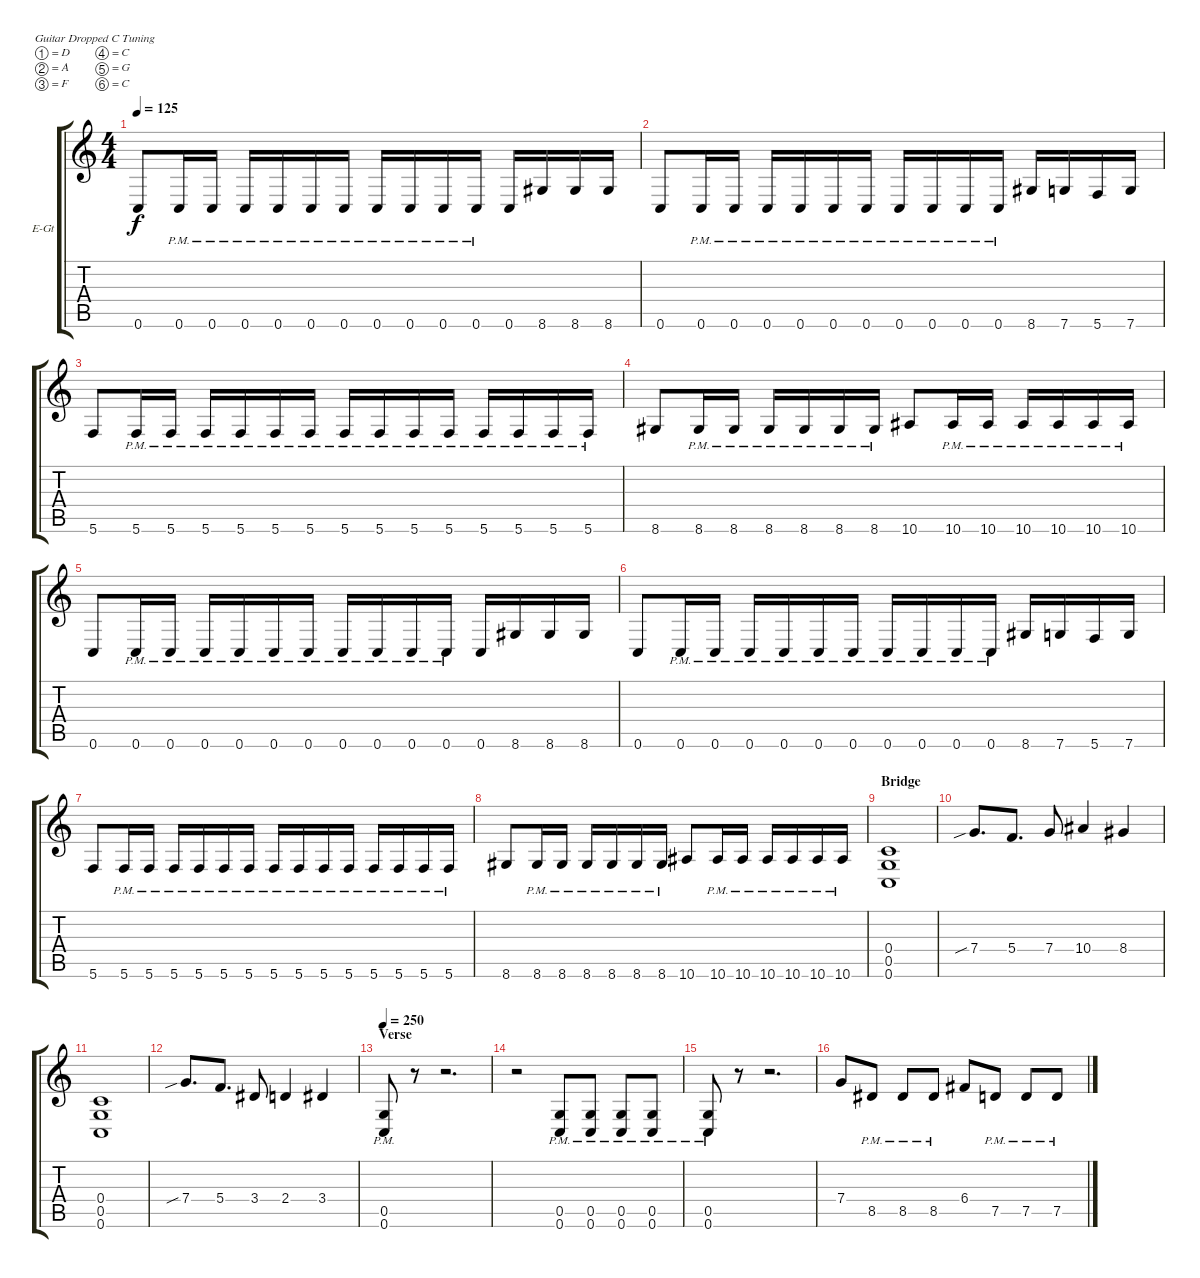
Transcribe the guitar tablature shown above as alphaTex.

\defaultSystemsLayout 4
\bracketExtendMode groupsimilarinstruments
\firstSystemTrackNameOrientation horizontal
\otherSystemsTrackNameOrientation horizontal
\track ("Guitar 2" "E-Gt") {instrument distortionguitar}
\staff {score tabs}
\tuning (D4 A3 F3 C3 G2 C2)
\ts (4 4)
\tempo 125
\clef g2
\ks c
0.6.8{dy f} 0.6{pm}.16 0.6{pm}.16 0.6{pm}.16 0.6{pm}.16 0.6{pm}.16 0.6{pm}.16 0.6{pm}.16 0.6{pm}.16 0.6{pm}.16 0.6{pm}.16 0.6.16 8.6.16 8.6.16 8.6.16 |
0.6.8 0.6{pm}.16 0.6{pm}.16 0.6{pm}.16 0.6{pm}.16 0.6{pm}.16 0.6{pm}.16 0.6{pm}.16 0.6{pm}.16 0.6{pm}.16 0.6{pm}.16 8.6.16 7.6.16 5.6.16 7.6.16 |
5.6.8 5.6{pm}.16 5.6{pm}.16 5.6{pm}.16 5.6{pm}.16 5.6{pm}.16 5.6{pm}.16 5.6{pm}.16 5.6{pm}.16 5.6{pm}.16 5.6{pm}.16 5.6{pm}.16 5.6{pm}.16 5.6{pm}.16 5.6{pm}.16 |
\scale
0.477367 8.6.8 8.6{pm}.16 8.6{pm}.16 8.6{pm}.16 8.6{pm}.16 8.6{pm}.16 8.6{pm}.16 10.6.8 10.6{pm}.16 10.6{pm}.16 10.6{pm}.16 10.6{pm}.16 10.6{pm}.16 10.6{pm}.16 |
\scale
0.522828 0.6.8 0.6{pm}.16 0.6{pm}.16 0.6{pm}.16 0.6{pm}.16 0.6{pm}.16 0.6{pm}.16 0.6{pm}.16 0.6{pm}.16 0.6{pm}.16 0.6{pm}.16 0.6.16 8.6.16 8.6.16 8.6.16 |
\scale
0.504638 0.6.8 0.6{pm}.16 0.6{pm}.16 0.6{pm}.16 0.6{pm}.16 0.6{pm}.16 0.6{pm}.16 0.6{pm}.16 0.6{pm}.16 0.6{pm}.16 0.6{pm}.16 8.6.16 7.6.16 5.6.16 7.6.16 |
\scale
0.494392 5.6.8 5.6{pm}.16 5.6{pm}.16 5.6{pm}.16 5.6{pm}.16 5.6{pm}.16 5.6{pm}.16 5.6{pm}.16 5.6{pm}.16 5.6{pm}.16 5.6{pm}.16 5.6{pm}.16 5.6{pm}.16 5.6{pm}.16 5.6{pm}.16 |
8.6.8 8.6{pm}.16 8.6{pm}.16 8.6{pm}.16 8.6{pm}.16 8.6{pm}.16 8.6{pm}.16 10.6.8 10.6{pm}.16 10.6{pm}.16 10.6{pm}.16 10.6{pm}.16 10.6{pm}.16 10.6{pm}.16 |
\section ("" "Bridge")
(0.6 0.5 0.4).1 |
7.4{sib}.8{d} 5.4.8{d} 7.4.8 10.4.4 8.4.4 |
(0.6 0.5 0.4).1 |
7.4{sib}.8{d} 5.4.8{d} 3.4.8 2.4.4 3.4.4 |
\section ("" "Verse")
\tempo 250
(0.6{pm} 0.5{pm}).8 r.8 r.2{d} |
r.2 (0.6{pm} 0.5{pm}).8 (0.6{pm} 0.5{pm}).8 (0.6{pm} 0.5{pm}).8 (0.6{pm} 0.5{pm}).8 |
(0.6{pm} 0.5{pm}).8 r.8 r.2{d} |
7.4.8 8.5{pm}.8 8.5{pm}.8 8.5{pm}.8 6.4.8 7.5{pm}.8 7.5{pm}.8 7.5{pm}.8
